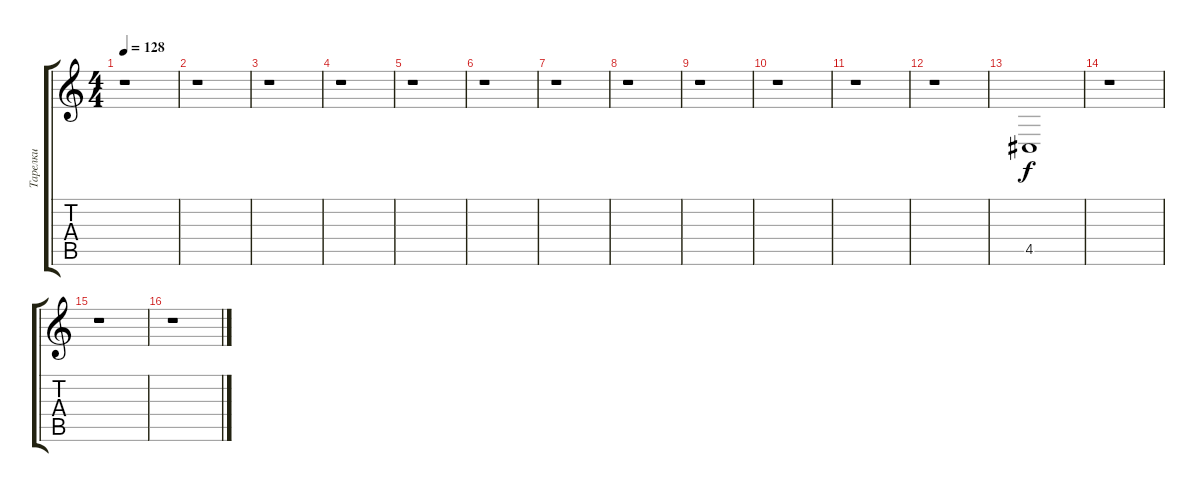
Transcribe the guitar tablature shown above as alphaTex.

\track ("Тарелки" "Тарелки") {instrument acousticgrandpiano}
\staff {score tabs}
\tuning (E4 B3 G3 D3 A2 E2) {hide}
\ts (4 4)
\tempo 128
\clef g2
\ks c
r.1{dy f instrument acousticgrandpiano} |
r.1 |
r.1 |
r.1 |
r.1 |
r.1 |
r.1 |
r.1 |
r.1 |
r.1 |
r.1 |
r.1 |
4.5.1 |
r.1 |
r.1 |
r.1
